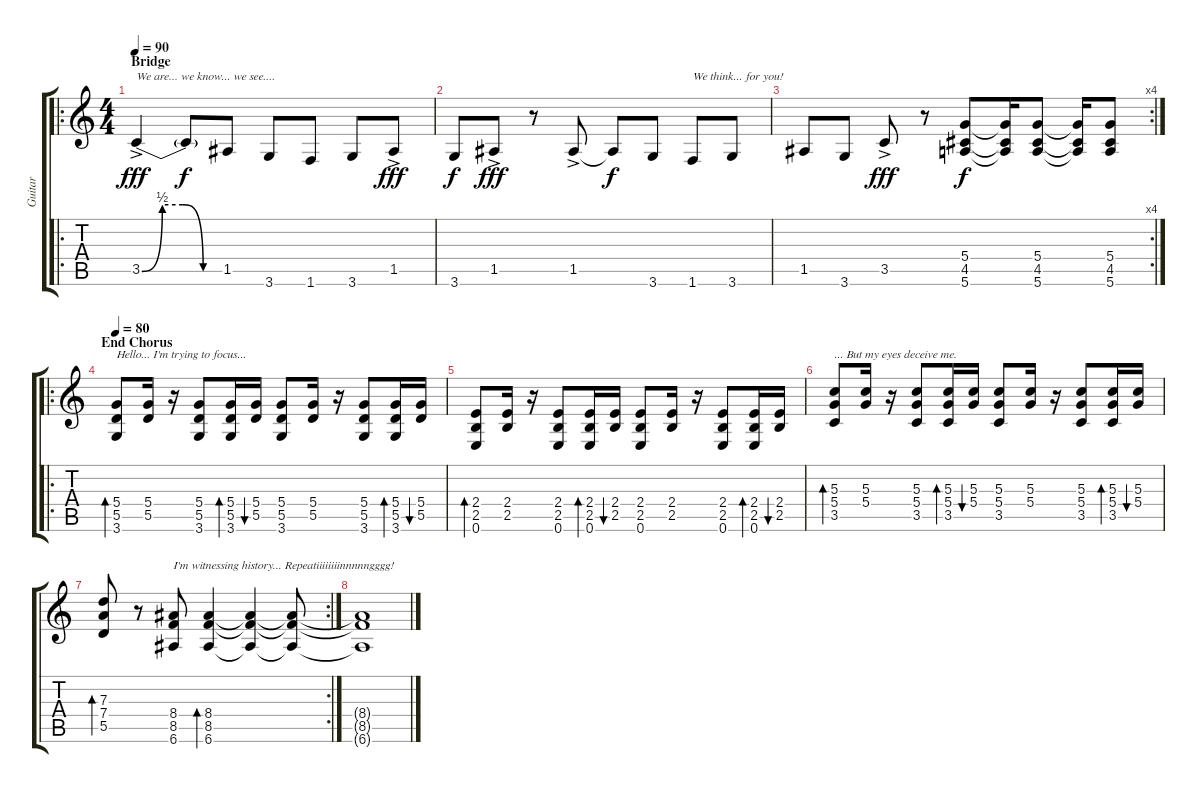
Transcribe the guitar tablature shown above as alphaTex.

\track ("Guitar" "Guitar") {instrument electricguitarjazz}
\staff {score tabs}
\tuning (E4 B3 G3 D3 A2 E2) {hide}
\ro
\ts (4 4)
\section ("" "Bridge")
\tempo 90
\clef g2
\ks c
3.5{be (custom 0 0 15 2 30 2 45 0 60 0) ac}.4{txt "We are... we know... we see...." dy fff instrument distortionguitar} 3.5{t}.8{dy f} 1.5.8 3.6.8 1.6.8 3.6.8 1.5{ac}.8{dy fff} |
3.6.8{dy f} 1.5{ac}.8{dy fff} r.8 1.5{ac}.8 1.5{t}.8{dy f} 3.6.8 1.6.8{txt "We think... for you!"} 3.6.8 |
\rc 4
1.5.8 3.6.8 3.5{ac}.8{dy fff} r.8 (5.4 4.5 5.6).8{dy f} (5.4{t} 4.5{t} 5.6{t}).16 (5.4 4.5 5.6).8 (5.4{t} 4.5{t} 5.6{t}).16 (5.4 4.5 5.6).8 |
\ro
\section ("" "End Chorus")
\tempo 80
(5.4 5.5 3.6).8{bd 120 txt "Hello... I'm trying to focus..." instrument electricguitarjazz} (5.4 5.5).16 r.16 (5.4 5.5 3.6).8 (5.4 5.5 3.6).16{bd 120} (5.4 5.5).16{bu 120} (5.4 5.5 3.6).8 (5.4 5.5).16 r.16 (5.4 5.5 3.6).8 (5.4 5.5 3.6).16{bd 120} (5.4 5.5).16{bu 120} |
(2.4 2.5 0.6).8{bd 240} (2.4 2.5).16 r.16 (2.4 2.5 0.6).8 (2.4 2.5 0.6).16{bd 120} (2.4 2.5).16{bu 120} (2.4 2.5 0.6).8 (2.4 2.5).16 r.16 (2.4 2.5 0.6).8 (2.4 2.5 0.6).16{bd 120} (2.4 2.5).16{bu 120} |
(5.3 5.4 3.5).8{bd 240 txt "... But my eyes deceive me."} (5.3 5.4).16 r.16 (5.3 5.4 3.5).8 (5.3 5.4 3.5).16{bd 120} (5.3 5.4).16{bu 120} (5.3 5.4 3.5).8 (5.3 5.4).16 r.16 (5.3 5.4 3.5).8 (5.3 5.4 3.5).16{bd 120} (5.3 5.4).16{bu 120} |
\rc 2
(7.3 7.4 5.5).8{bd 240} r.8 (8.4 8.5 6.6).8{txt "I'm witnessing history... Repeatiiiiiiiinnnnngggg!"} (8.4 8.5 6.6).4{bd 240} (8.4{t} 8.5{t} 6.6{t}).4 (8.4{t} 8.5{t} 6.6{t}).8 |
(8.4{t} 8.5{t} 6.6{t}).1
